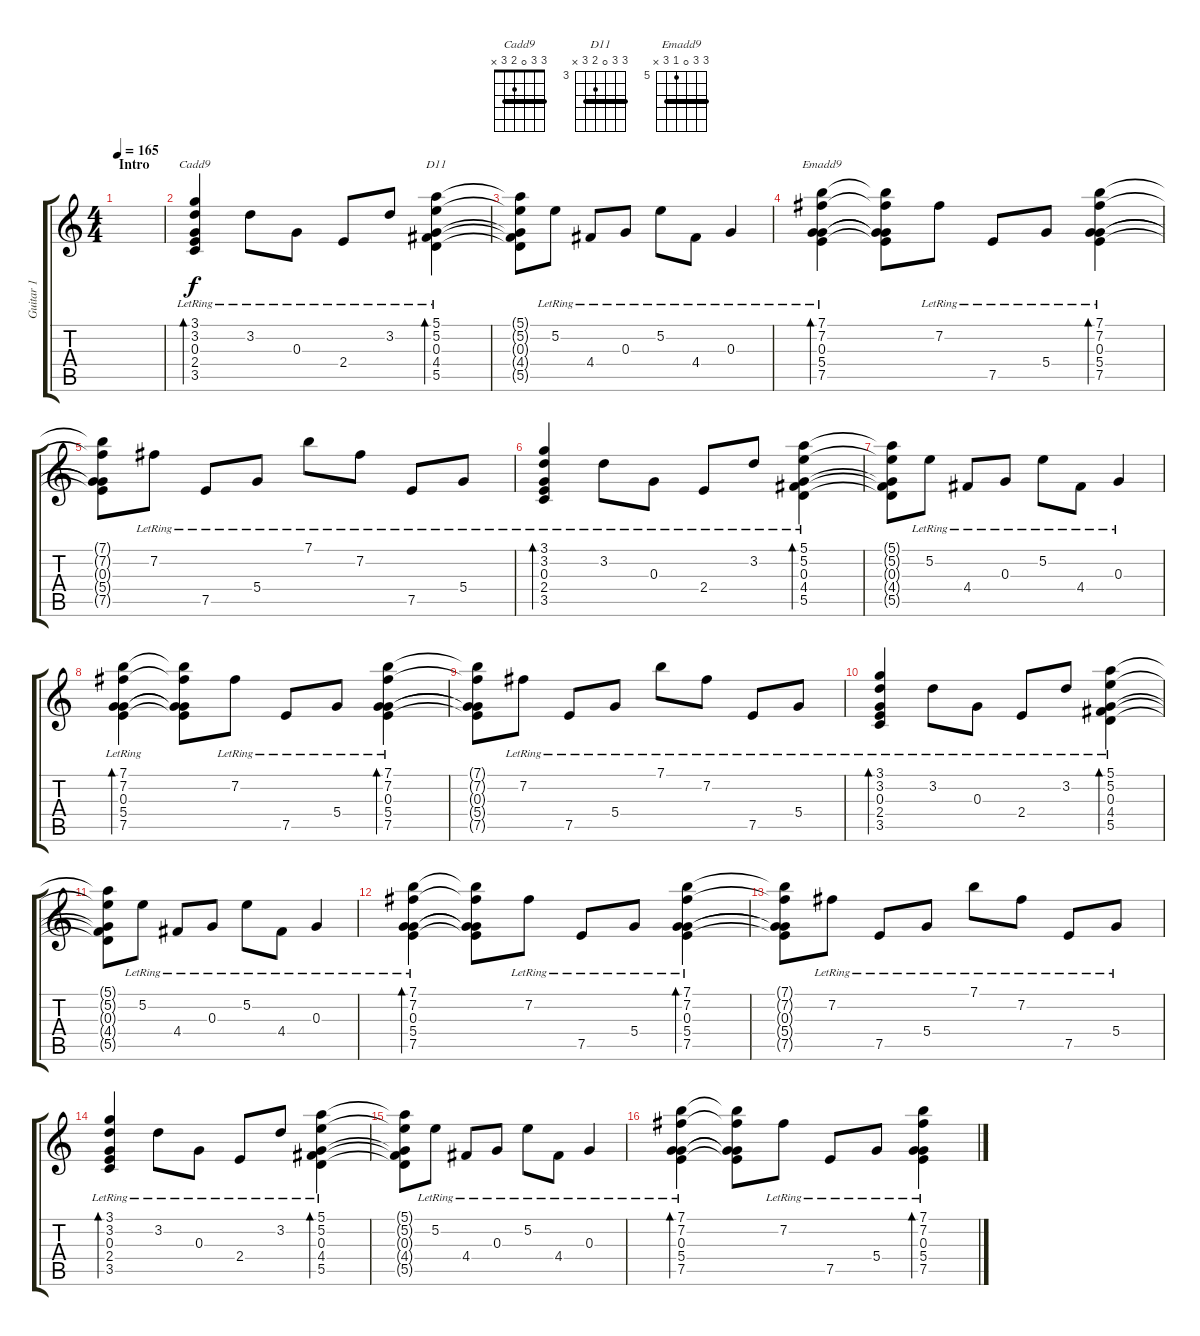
\track ("Guitar 1" "Guitar 1") {instrument acousticguitarsteel}
\staff {score tabs}
\tuning (E4 B3 G3 D3 A2 E2) {hide}
\chord ("Cadd9" 3 3 0 2 3 x) {barre 3}
\chord ("D11" 5 5 0 4 5 x) {firstfret 3 barre 5}
\chord ("Emadd9" 7 7 0 5 7 x) {firstfret 5 barre 7}
\ts (4 4)
\section ("" "Intro")
\tempo 165
\clef g2
\ks c
|
(3.1 3.2{lr} 0.3{lr} 2.4{lr} 3.5).4{bd 60 ch "Cadd9"} 3.2{lr}.8 0.3{lr}.8 2.4{lr}.8 3.2{lr}.8 (5.1{lr} 5.2{lr} 0.3{lr} 4.4{lr} 5.5{lr}).4{bd 60 ch "D11"} |
(5.1{t} 5.2{t} 0.3{t} 4.4{t} 5.5{t}).8 5.2{lr}.8 4.4{lr}.8 0.3{lr}.8 5.2{lr}.8 4.4{lr}.8 0.3{lr}.4 |
(7.1{lr} 7.2{lr} 0.3{lr} 5.4{lr} 7.5{lr}).4{bd 60 ch "Emadd9"} (7.1{t} 7.2{t} 0.3{t} 5.4{t} 7.5{t}).8 7.2{lr}.8 7.5{lr}.8 5.4{lr}.8 (7.1{lr} 7.2{lr} 0.3{lr} 5.4{lr} 7.5{lr}).4{bd 60} |
(7.1{t} 7.2{t} 0.3{t} 5.4{t} 7.5{t}).8 7.2{lr}.8 7.5{lr}.8 5.4{lr}.8 7.1{lr}.8 7.2{lr}.8 7.5{lr}.8 5.4{lr}.8 |
(3.1 3.2{lr} 0.3{lr} 2.4{lr} 3.5).4{bd 60} 3.2{lr}.8 0.3{lr}.8 2.4{lr}.8 3.2{lr}.8 (5.1{lr} 5.2{lr} 0.3{lr} 4.4{lr} 5.5{lr}).4{bd 60} |
(5.1{t} 5.2{t} 0.3{t} 4.4{t} 5.5{t}).8 5.2{lr}.8 4.4{lr}.8 0.3{lr}.8 5.2{lr}.8 4.4{lr}.8 0.3{lr}.4 |
(7.1{lr} 7.2{lr} 0.3{lr} 5.4{lr} 7.5{lr}).4{bd 60} (7.1{t} 7.2{t} 0.3{t} 5.4{t} 7.5{t}).8 7.2{lr}.8 7.5{lr}.8 5.4{lr}.8 (7.1{lr} 7.2{lr} 0.3{lr} 5.4{lr} 7.5{lr}).4{bd 60} |
(7.1{t} 7.2{t} 0.3{t} 5.4{t} 7.5{t}).8 7.2{lr}.8 7.5{lr}.8 5.4{lr}.8 7.1{lr}.8 7.2{lr}.8 7.5{lr}.8 5.4{lr}.8 |
(3.1 3.2{lr} 0.3{lr} 2.4{lr} 3.5).4{bd 60} 3.2{lr}.8 0.3{lr}.8 2.4{lr}.8 3.2{lr}.8 (5.1{lr} 5.2{lr} 0.3{lr} 4.4{lr} 5.5{lr}).4{bd 60} |
(5.1{t} 5.2{t} 0.3{t} 4.4{t} 5.5{t}).8 5.2{lr}.8 4.4{lr}.8 0.3{lr}.8 5.2{lr}.8 4.4{lr}.8 0.3{lr}.4 |
(7.1{lr} 7.2{lr} 0.3{lr} 5.4{lr} 7.5{lr}).4{bd 60} (7.1{t} 7.2{t} 0.3{t} 5.4{t} 7.5{t}).8 7.2{lr}.8 7.5{lr}.8 5.4{lr}.8 (7.1{lr} 7.2{lr} 0.3{lr} 5.4{lr} 7.5{lr}).4{bd 60} |
(7.1{t} 7.2{t} 0.3{t} 5.4{t} 7.5{t}).8 7.2{lr}.8 7.5{lr}.8 5.4{lr}.8 7.1{lr}.8 7.2{lr}.8 7.5{lr}.8 5.4{lr}.8 |
(3.1 3.2{lr} 0.3{lr} 2.4{lr} 3.5).4{bd 60} 3.2{lr}.8 0.3{lr}.8 2.4{lr}.8 3.2{lr}.8 (5.1{lr} 5.2{lr} 0.3{lr} 4.4{lr} 5.5{lr}).4{bd 60} |
(5.1{t} 5.2{t} 0.3{t} 4.4{t} 5.5{t}).8 5.2{lr}.8 4.4{lr}.8 0.3{lr}.8 5.2{lr}.8 4.4{lr}.8 0.3{lr}.4 |
(7.1{lr} 7.2{lr} 0.3{lr} 5.4{lr} 7.5{lr}).4{bd 60} (7.1{t} 7.2{t} 0.3{t} 5.4{t} 7.5{t}).8 7.2{lr}.8 7.5{lr}.8 5.4{lr}.8 (7.1{lr} 7.2{lr} 0.3{lr} 5.4{lr} 7.5{lr}).4{bd 60}
